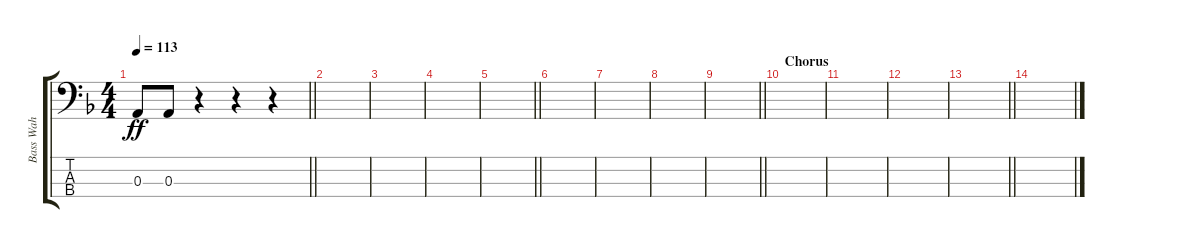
\track ("Bass Wah" "Bass Wah") {instrument synthbass1}
\staff {score tabs}
\tuning (G2 D2 A1 E1) {hide}
\ts (4 4)
\tempo 113
\clef f4
\barLineRight lightlight
\ks dminor
0.3.8{dy ff} 0.3.8 r.4 r.4 r.4 |
\section ("" "")
|
|
|
\barLineRight lightlight
|
\section ("" "")
|
|
|
\barLineRight lightlight
|
\section ("" "Chorus")
|
|
|
\barLineRight lightlight
|
\section ("" "")
